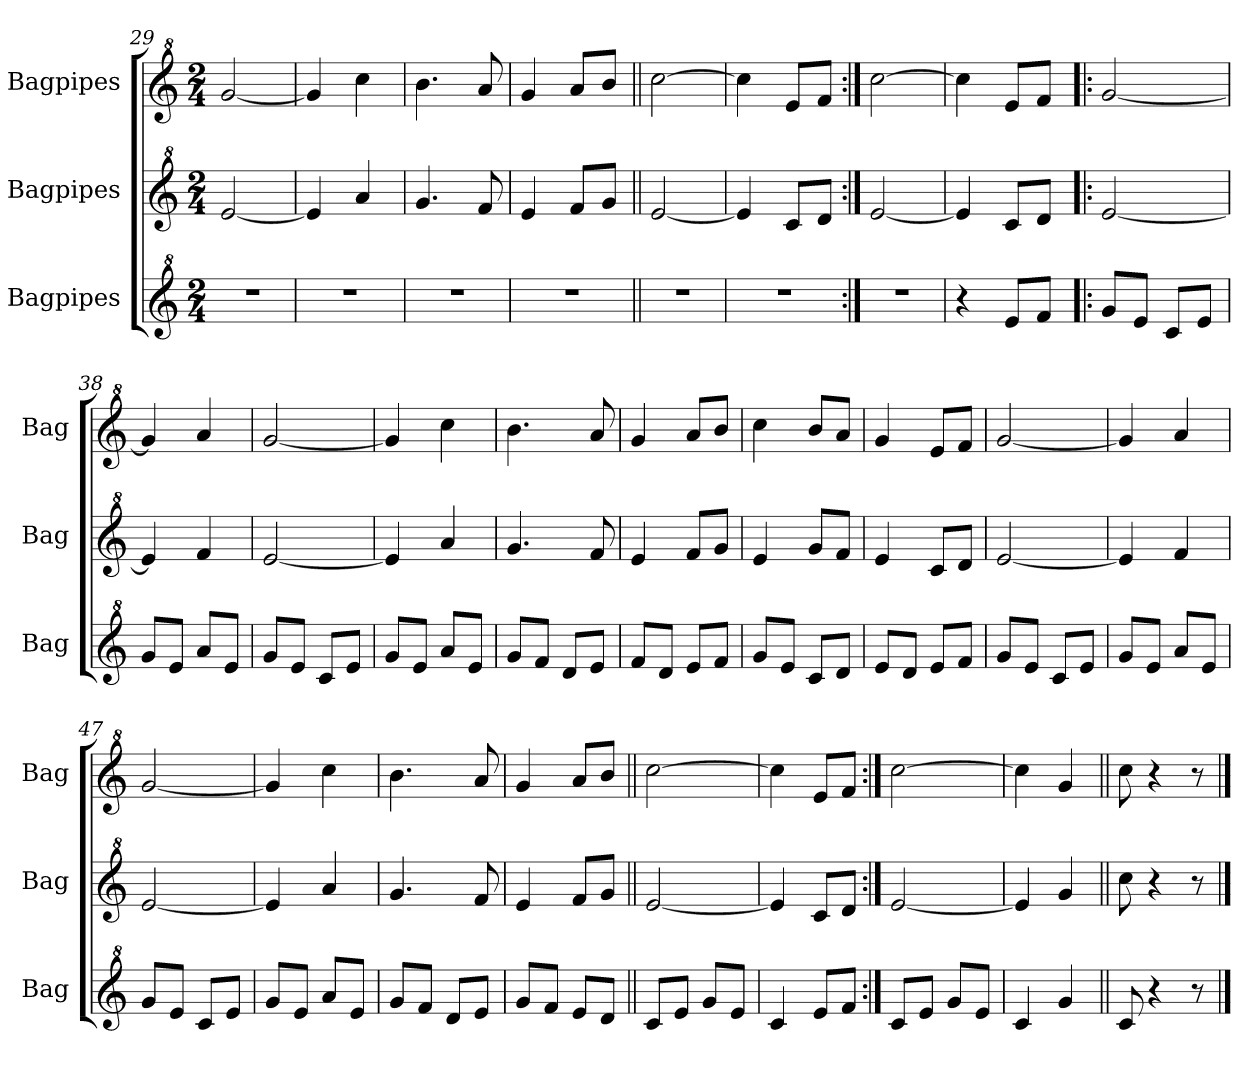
**kern	**kern	**kern
*part3	*part2	*part1
*staff3	*staff2	*staff1
*I"Bagpipes	*I"Bagpipes	*I"Bagpipes
*I'Bag	*I'Bag	*I'Bag
*clefG^2	*clefG^2	*clefG^2
*k[]	*k[]	*k[]
*C:	*C:	*C:
*M2/4	*M2/4	*M2/4
=29	=29	=29
2r	[2ee/	[2gg/
=30	=30	=30
2r	4ee/]	4gg/]
.	4aa/	4ccc\
=31	=31	=31
2r	4.gg/	4.bb\
.	8ff/	8aa/
=32	=32	=32
2r	4ee/	4gg/
.	8ff/L	8aa/L
.	8gg/J	8bb/J
=33||	=33||	=33||
2r	[2ee/	[2ccc\
=34	=34	=34
2r	4ee/]	4ccc\]
.	8cc/L	8ee/L
.	8dd/J	8ff/J
=35:|!	=35:|!	=35:|!
2r	[2ee/	[2ccc\
=36	=36	=36
4r	4ee/]	4ccc\]
8ee/L	8cc/L	8ee/L
8ff/J	8dd/J	8ff/J
=37!|:	=37!|:	=37!|:
8gg/L	[2ee/	[2gg/
8ee/J	.	.
8cc/L	.	.
8ee/J	.	.
=38	=38	=38
8gg/L	4ee/]	4gg/]
8ee/J	.	.
8aa/L	4ff/	4aa/
8ee/J	.	.
=39	=39	=39
8gg/L	[2ee/	[2gg/
8ee/J	.	.
8cc/L	.	.
8ee/J	.	.
!!LO:LB:g=z
=40	=40	=40
8gg/L	4ee/]	4gg/]
8ee/J	.	.
8aa/L	4aa/	4ccc\
8ee/J	.	.
=41	=41	=41
8gg/L	4.gg/	4.bb\
8ff/J	.	.
8dd/L	.	.
8ee/J	8ff/	8aa/
=42	=42	=42
8ff/L	4ee/	4gg/
8dd/J	.	.
8ee/L	8ff/L	8aa/L
8ff/J	8gg/J	8bb/J
=43	=43	=43
8gg/L	4ee/	4ccc\
8ee/J	.	.
8cc/L	8gg/L	8bb/L
8dd/J	8ff/J	8aa/J
=44	=44	=44
8ee/L	4ee/	4gg/
8dd/J	.	.
8ee/L	8cc/L	8ee/L
8ff/J	8dd/J	8ff/J
=45	=45	=45
8gg/L	[2ee/	[2gg/
8ee/J	.	.
8cc/L	.	.
8ee/J	.	.
=46	=46	=46
8gg/L	4ee/]	4gg/]
8ee/J	.	.
8aa/L	4ff/	4aa/
8ee/J	.	.
=47	=47	=47
8gg/L	[2ee/	[2gg/
8ee/J	.	.
8cc/L	.	.
8ee/J	.	.
=48	=48	=48
8gg/L	4ee/]	4gg/]
8ee/J	.	.
8aa/L	4aa/	4ccc\
8ee/J	.	.
=49	=49	=49
8gg/L	4.gg/	4.bb\
8ff/J	.	.
8dd/L	.	.
8ee/J	8ff/	8aa/
!!LO:PB:g=z
=50	=50	=50
8gg/L	4ee/	4gg/
8ff/J	.	.
8ee/L	8ff/L	8aa/L
8dd/J	8gg/J	8bb/J
=51||	=51||	=51||
8cc/L	[2ee/	[2ccc\
8ee/J	.	.
8gg/L	.	.
8ee/J	.	.
=52	=52	=52
4cc/	4ee/]	4ccc\]
8ee/L	8cc/L	8ee/L
8ff/J	8dd/J	8ff/J
=53:|!	=53:|!	=53:|!
8cc/L	[2ee/	[2ccc\
8ee/J	.	.
8gg/L	.	.
8ee/J	.	.
=54	=54	=54
4cc/	4ee/]	4ccc\]
4gg/	4gg/	4gg/
=55||	=55||	=55||
8cc/	8ccc\	8ccc\
4r	4r	4r
8r	8r	8r
==	==	==
*-	*-	*-
